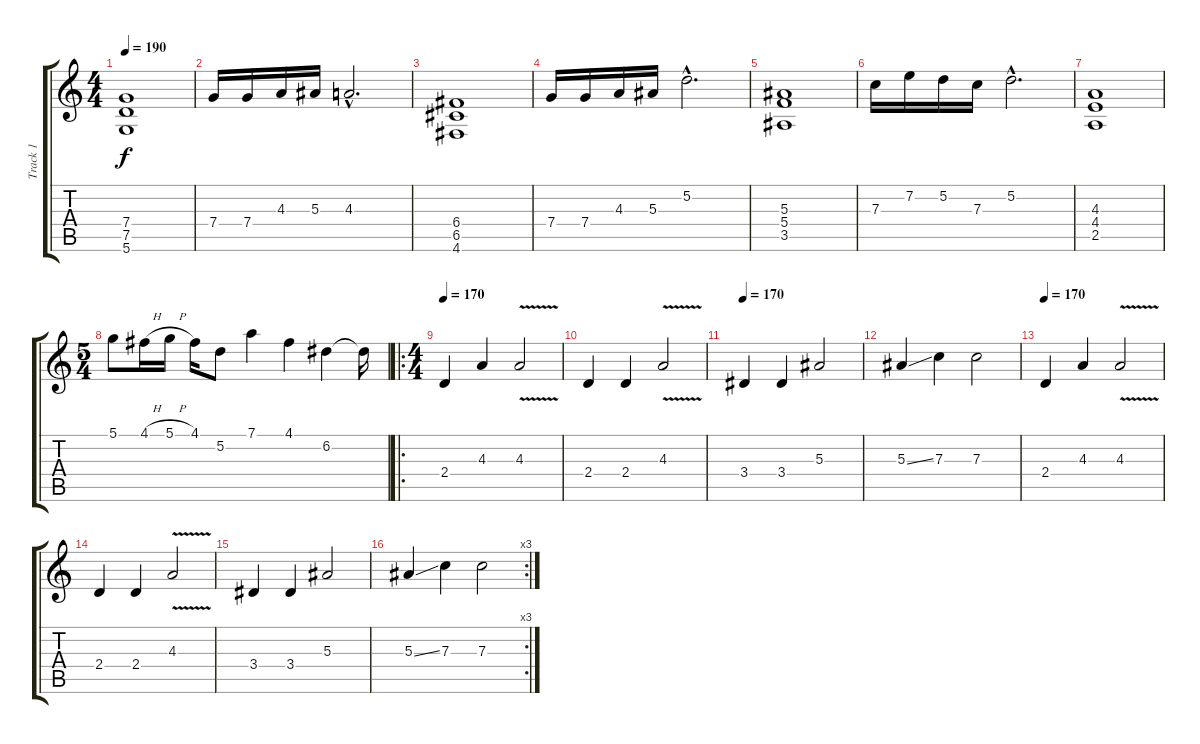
\track ("Track 1" "Track 1") {instrument distortionguitar}
\staff {score tabs}
\tuning (D4 A3 F3 C3 G2 D2) {hide}
\ts (4 4)
\tempo 190
\clef g2
\ks c
(7.4 7.5 5.6).1{dy f} |
7.4.16 7.4.16 4.3.16 5.3.16 4.3{hac}.2{d} |
(6.4 6.5 4.6).1 |
7.4.16 7.4.16 4.3.16 5.3.16 5.2{hac}.2{d} |
(5.3 5.4 3.5).1 |
7.3.16 7.2.16 5.2.16 7.3.16 5.2{hac}.2{d} |
(4.3 4.4 2.5).1 |
\ts (5 4)
5.1.8 4.1{h}.16 5.1{h}.16 4.1.16 5.2.8 7.1.4 4.1.4 6.2.4 6.2{t}.16 |
\ro
\ts (4 4)
\tempo 170
2.4.4 4.3.4 4.3{v}.2 |
2.4.4 2.4.4 4.3{v}.2 |
\tempo 170
3.4.4 3.4.4 5.3.2 |
5.3{ss}.4 7.3.4 7.3.2 |
\tempo 170
2.4.4 4.3.4 4.3{v}.2 |
2.4.4 2.4.4 4.3{v}.2 |
3.4.4 3.4.4 5.3.2 |
\rc 3
5.3{ss}.4 7.3.4 7.3.2
